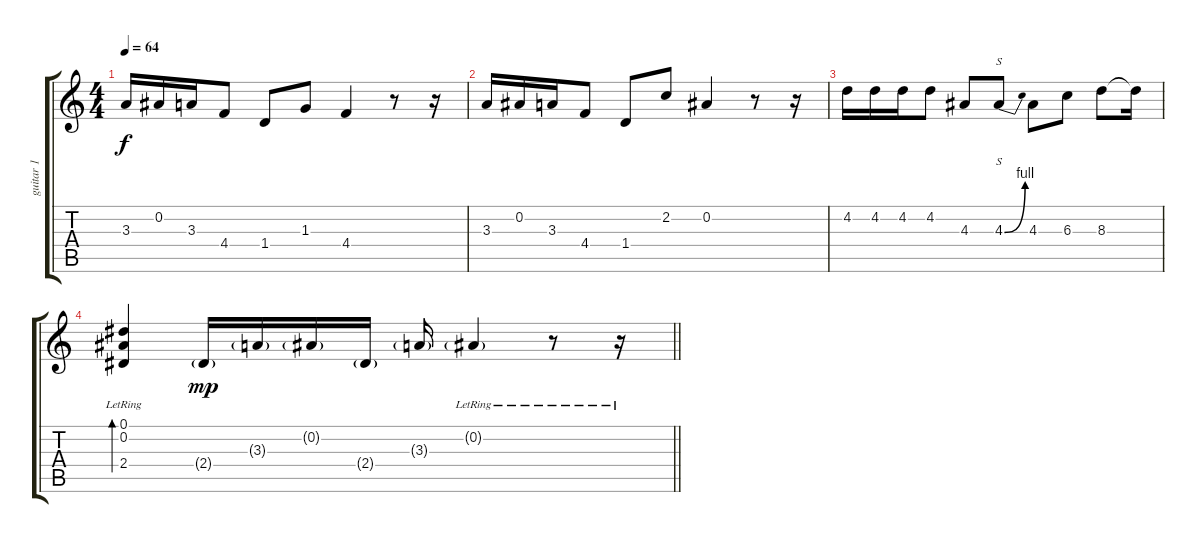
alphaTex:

\track ("guitar 1" "guitar 1") {instrument distortionguitar}
\staff {score tabs}
\tuning (Eb4 Bb3 Gb3 Db3 Ab2 Eb2) {hide}
\ts (4 4)
\tempo 64
\clef g2
\ks c
3.3.16{dy f} 0.2.16 3.3.16 4.4.8 1.4.8 1.3.8 4.4.4 r.8 r.16 |
3.3.16 0.2.16 3.3.16 4.4.8 1.4.8 2.2.8 0.2.4 r.8 r.16 |
4.2.16 4.2.16 4.2.16 4.2.8 4.3.8 4.3{be (bend 0 0 60 4)}.8{s} 4.3.8 6.3.8 8.3.8 8.3{t}.16 |
\barLineRight lightlight
(0.1{lr} 0.2{lr} 2.4{lr}).4{bd 480} 2.4{g}.16{dy mp} 3.3{g}.16 0.2{g}.16 2.4{g}.16 3.3{g}.16 0.2{g lr}.4 r.8 r.16
